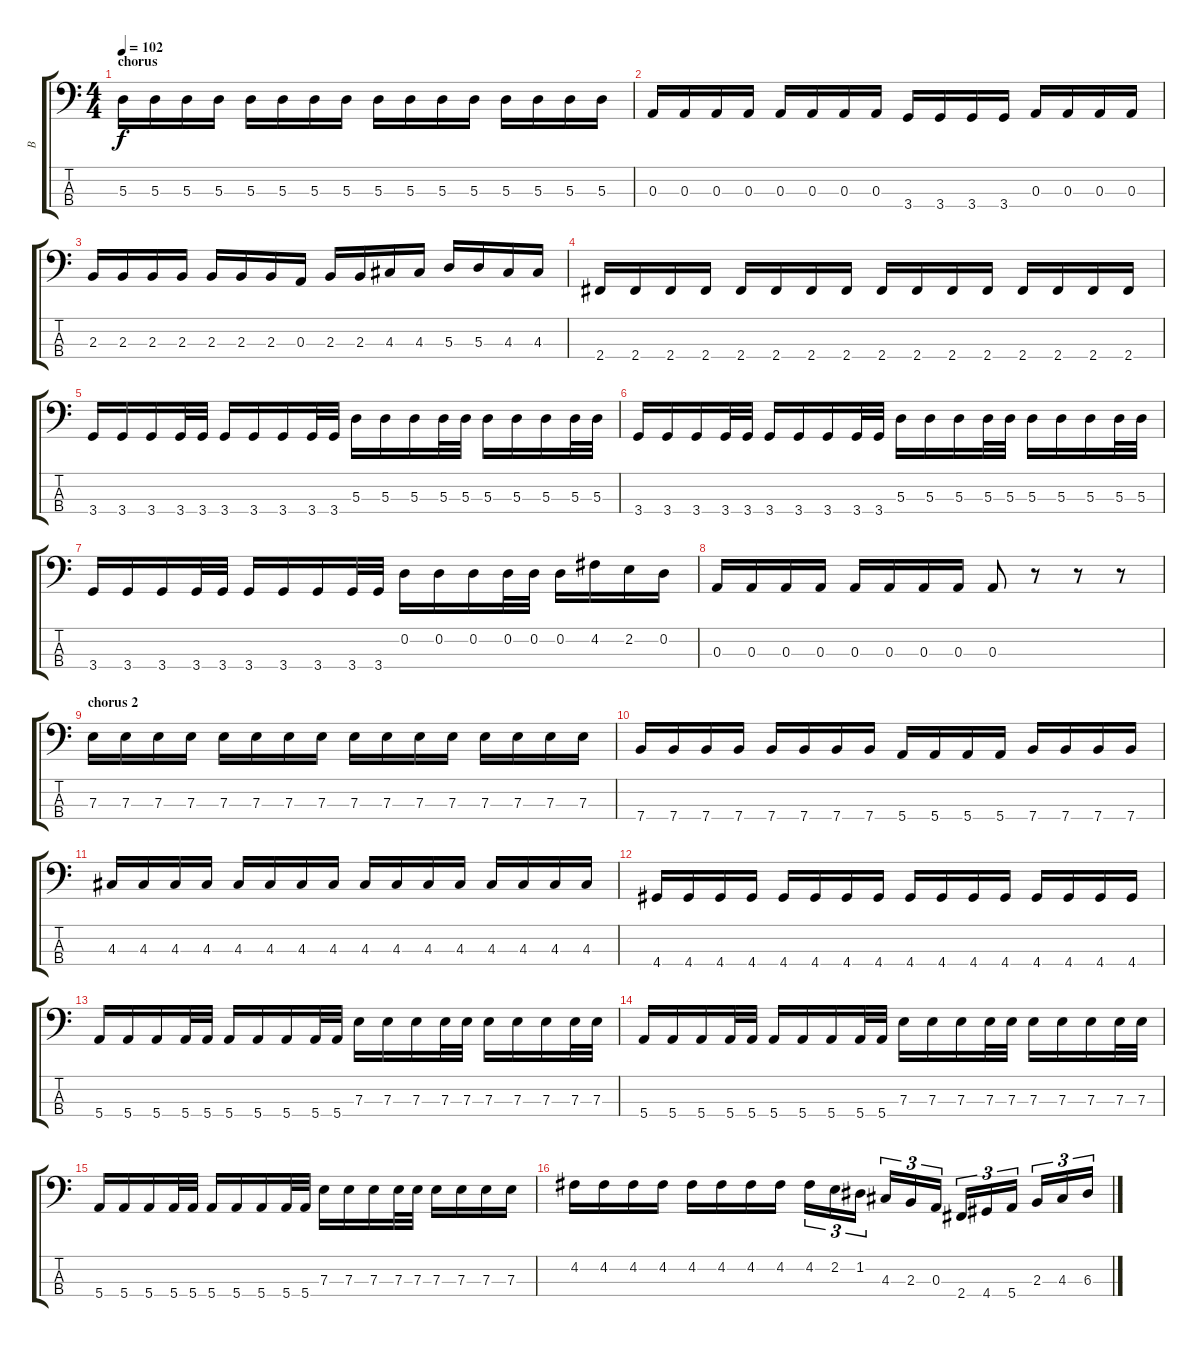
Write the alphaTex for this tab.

\track ("B" "B") {instrument electricbasspick}
\staff {score tabs}
\tuning (G2 D2 A1 E1) {hide}
\ts (4 4)
\section ("" "chorus")
\tempo 102
\clef f4
\ks c
5.3.16{dy f} 5.3.16 5.3.16 5.3.16 5.3.16 5.3.16 5.3.16 5.3.16 5.3.16 5.3.16 5.3.16 5.3.16 5.3.16 5.3.16 5.3.16 5.3.16 |
0.3.16 0.3.16 0.3.16 0.3.16 0.3.16 0.3.16 0.3.16 0.3.16 3.4.16 3.4.16 3.4.16 3.4.16 0.3.16 0.3.16 0.3.16 0.3.16 |
2.3.16 2.3.16 2.3.16 2.3.16 2.3.16 2.3.16 2.3.16 0.3.16 2.3.16 2.3.16 4.3.16 4.3.16 5.3.16 5.3.16 4.3.16 4.3.16 |
2.4.16 2.4.16 2.4.16 2.4.16 2.4.16 2.4.16 2.4.16 2.4.16 2.4.16 2.4.16 2.4.16 2.4.16 2.4.16 2.4.16 2.4.16 2.4.16 |
3.4.16 3.4.16 3.4.16 3.4.32 3.4.32 3.4.16 3.4.16 3.4.16 3.4.32 3.4.32 5.3.16 5.3.16 5.3.16 5.3.32 5.3.32 5.3.16 5.3.16 5.3.16 5.3.32 5.3.32 |
3.4.16 3.4.16 3.4.16 3.4.32 3.4.32 3.4.16 3.4.16 3.4.16 3.4.32 3.4.32 5.3.16 5.3.16 5.3.16 5.3.32 5.3.32 5.3.16 5.3.16 5.3.16 5.3.32 5.3.32 |
3.4.16 3.4.16 3.4.16 3.4.32 3.4.32 3.4.16 3.4.16 3.4.16 3.4.32 3.4.32 0.2.16 0.2.16 0.2.16 0.2.32 0.2.32 0.2.16 4.2.16 2.2.16 0.2.16 |
0.3.16 0.3.16 0.3.16 0.3.16 0.3.16 0.3.16 0.3.16 0.3.16 0.3.8 r.8 r.8 r.8 |
\section ("" "chorus 2")
7.3.16 7.3.16 7.3.16 7.3.16 7.3.16 7.3.16 7.3.16 7.3.16 7.3.16 7.3.16 7.3.16 7.3.16 7.3.16 7.3.16 7.3.16 7.3.16 |
7.4.16 7.4.16 7.4.16 7.4.16 7.4.16 7.4.16 7.4.16 7.4.16 5.4.16 5.4.16 5.4.16 5.4.16 7.4.16 7.4.16 7.4.16 7.4.16 |
4.3.16 4.3.16 4.3.16 4.3.16 4.3.16 4.3.16 4.3.16 4.3.16 4.3.16 4.3.16 4.3.16 4.3.16 4.3.16 4.3.16 4.3.16 4.3.16 |
4.4.16 4.4.16 4.4.16 4.4.16 4.4.16 4.4.16 4.4.16 4.4.16 4.4.16 4.4.16 4.4.16 4.4.16 4.4.16 4.4.16 4.4.16 4.4.16 |
5.4.16 5.4.16 5.4.16 5.4.32 5.4.32 5.4.16 5.4.16 5.4.16 5.4.32 5.4.32 7.3.16 7.3.16 7.3.16 7.3.32 7.3.32 7.3.16 7.3.16 7.3.16 7.3.32 7.3.32 |
5.4.16 5.4.16 5.4.16 5.4.32 5.4.32 5.4.16 5.4.16 5.4.16 5.4.32 5.4.32 7.3.16 7.3.16 7.3.16 7.3.32 7.3.32 7.3.16 7.3.16 7.3.16 7.3.32 7.3.32 |
5.4.16 5.4.16 5.4.16 5.4.32 5.4.32 5.4.16 5.4.16 5.4.16 5.4.32 5.4.32 7.3.16 7.3.16 7.3.16 7.3.32 7.3.32 7.3.16 7.3.16 7.3.16 7.3.16 |
4.2.16 4.2.16 4.2.16 4.2.16 4.2.16 4.2.16 4.2.16 4.2.16 4.2.16{tu (3 2)} 2.2.16{tu (3 2)} 1.2.16{tu (3 2)} 4.3.16{tu (3 2)} 2.3.16{tu (3 2)} 0.3.16{tu (3 2)} 2.4.16{tu (3 2)} 4.4.16{tu (3 2)} 5.4.16{tu (3 2)} 2.3.16{tu (3 2)} 4.3.16{tu (3 2)} 6.3.16{tu (3 2)}
